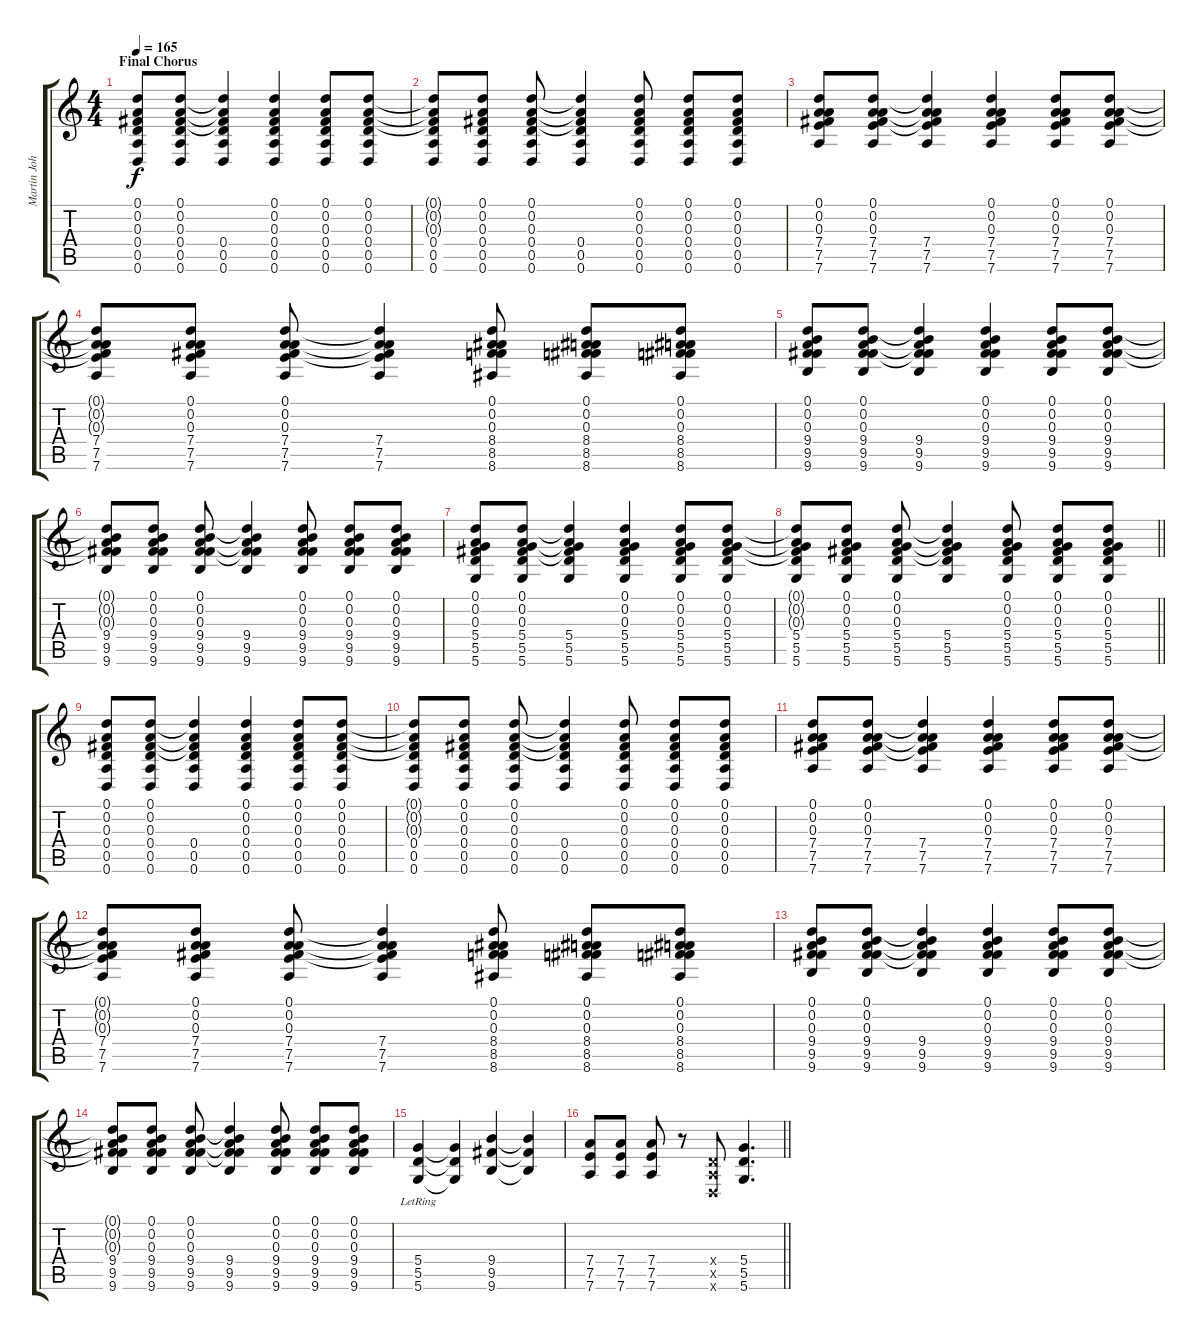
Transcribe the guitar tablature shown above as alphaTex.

\track ("Martin Johnson (Rhythm Guitar)" "Martin Joh") {instrument overdrivenguitar}
\staff {score tabs}
\tuning (D4 A3 Gb3 D3 A2 D2) {hide}
\ts (4 4)
\section ("" "Final Chorus")
\tempo 165
\clef g2
\ks c
(0.1 0.2 0.3 0.4 0.5 0.6).8{dy f} (0.1 0.2 0.3 0.4 0.5 0.6).8 (0.1{t} 0.2{t} 0.3{t} 0.4 0.5 0.6).4 (0.1 0.2 0.3 0.4 0.5 0.6).4 (0.1 0.2 0.3 0.4 0.5 0.6).8 (0.1 0.2 0.3 0.4 0.5 0.6).8 |
(0.1{t} 0.2{t} 0.3{t} 0.4 0.5 0.6).8 (0.1 0.2 0.3 0.4 0.5 0.6).8 (0.1 0.2 0.3 0.4 0.5 0.6).8 (0.1{t} 0.2{t} 0.3{t} 0.4 0.5 0.6).4 (0.1 0.2 0.3 0.4 0.5 0.6).8 (0.1 0.2 0.3 0.4 0.5 0.6).8 (0.1 0.2 0.3 0.4 0.5 0.6).8 |
(0.1 0.2 0.3 7.4 7.5 7.6).8 (0.1 0.2 0.3 7.4 7.5 7.6).8 (0.1{t} 0.2{t} 0.3{t} 7.4 7.5 7.6).4 (0.1 0.2 0.3 7.4 7.5 7.6).4 (0.1 0.2 0.3 7.4 7.5 7.6).8 (0.1 0.2 0.3 7.4 7.5 7.6).8 |
(0.1{t} 0.2{t} 0.3{t} 7.4 7.5 7.6).8 (0.1 0.2 0.3 7.4 7.5 7.6).8 (0.1 0.2 0.3 7.4 7.5 7.6).8 (0.1{t} 0.2{t} 0.3{t} 7.4 7.5 7.6).4 (0.1 0.2 0.3 8.4 8.5 8.6).8 (0.1 0.2 0.3 8.4 8.5 8.6).8 (0.1 0.2 0.3 8.4 8.5 8.6).8 |
(0.1 0.2 0.3 9.4 9.5 9.6).8 (0.1 0.2 0.3 9.4 9.5 9.6).8 (0.1{t} 0.2{t} 0.3{t} 9.4 9.5 9.6).4 (0.1 0.2 0.3 9.4 9.5 9.6).4 (0.1 0.2 0.3 9.4 9.5 9.6).8 (0.1 0.2 0.3 9.4 9.5 9.6).8 |
(0.1{t} 0.2{t} 0.3{t} 9.4 9.5 9.6).8 (0.1 0.2 0.3 9.4 9.5 9.6).8 (0.1 0.2 0.3 9.4 9.5 9.6).8 (0.1{t} 0.2{t} 0.3{t} 9.4 9.5 9.6).4 (0.1 0.2 0.3 9.4 9.5 9.6).8 (0.1 0.2 0.3 9.4 9.5 9.6).8 (0.1 0.2 0.3 9.4 9.5 9.6).8 |
(0.1 0.2 0.3 5.4 5.5 5.6).8 (0.1 0.2 0.3 5.4 5.5 5.6).8 (0.1{t} 0.2{t} 0.3{t} 5.4 5.5 5.6).4 (0.1 0.2 0.3 5.4 5.5 5.6).4 (0.1 0.2 0.3 5.4 5.5 5.6).8 (0.1 0.2 0.3 5.4 5.5 5.6).8 |
\barLineRight lightlight
(0.1{t} 0.2{t} 0.3{t} 5.4 5.5 5.6).8 (0.1 0.2 0.3 5.4 5.5 5.6).8 (0.1 0.2 0.3 5.4 5.5 5.6).8 (0.1{t} 0.2{t} 0.3{t} 5.4 5.5 5.6).4 (0.1 0.2 0.3 5.4 5.5 5.6).8 (0.1 0.2 0.3 5.4 5.5 5.6).8 (0.1 0.2 0.3 5.4 5.5 5.6).8 |
(0.1 0.2 0.3 0.4 0.5 0.6).8 (0.1 0.2 0.3 0.4 0.5 0.6).8 (0.1{t} 0.2{t} 0.3{t} 0.4 0.5 0.6).4 (0.1 0.2 0.3 0.4 0.5 0.6).4 (0.1 0.2 0.3 0.4 0.5 0.6).8 (0.1 0.2 0.3 0.4 0.5 0.6).8 |
(0.1{t} 0.2{t} 0.3{t} 0.4 0.5 0.6).8 (0.1 0.2 0.3 0.4 0.5 0.6).8 (0.1 0.2 0.3 0.4 0.5 0.6).8 (0.1{t} 0.2{t} 0.3{t} 0.4 0.5 0.6).4 (0.1 0.2 0.3 0.4 0.5 0.6).8 (0.1 0.2 0.3 0.4 0.5 0.6).8 (0.1 0.2 0.3 0.4 0.5 0.6).8 |
(0.1 0.2 0.3 7.4 7.5 7.6).8 (0.1 0.2 0.3 7.4 7.5 7.6).8 (0.1{t} 0.2{t} 0.3{t} 7.4 7.5 7.6).4 (0.1 0.2 0.3 7.4 7.5 7.6).4 (0.1 0.2 0.3 7.4 7.5 7.6).8 (0.1 0.2 0.3 7.4 7.5 7.6).8 |
(0.1{t} 0.2{t} 0.3{t} 7.4 7.5 7.6).8 (0.1 0.2 0.3 7.4 7.5 7.6).8 (0.1 0.2 0.3 7.4 7.5 7.6).8 (0.1{t} 0.2{t} 0.3{t} 7.4 7.5 7.6).4 (0.1 0.2 0.3 8.4 8.5 8.6).8 (0.1 0.2 0.3 8.4 8.5 8.6).8 (0.1 0.2 0.3 8.4 8.5 8.6).8 |
(0.1 0.2 0.3 9.4 9.5 9.6).8 (0.1 0.2 0.3 9.4 9.5 9.6).8 (0.1{t} 0.2{t} 0.3{t} 9.4 9.5 9.6).4 (0.1 0.2 0.3 9.4 9.5 9.6).4 (0.1 0.2 0.3 9.4 9.5 9.6).8 (0.1 0.2 0.3 9.4 9.5 9.6).8 |
(0.1{t} 0.2{t} 0.3{t} 9.4 9.5 9.6).8 (0.1 0.2 0.3 9.4 9.5 9.6).8 (0.1 0.2 0.3 9.4 9.5 9.6).8 (0.1{t} 0.2{t} 0.3{t} 9.4 9.5 9.6).4 (0.1 0.2 0.3 9.4 9.5 9.6).8 (0.1 0.2 0.3 9.4 9.5 9.6).8 (0.1 0.2 0.3 9.4 9.5 9.6).8 |
(5.4{lr} 5.5{lr} 5.6{lr}).4 (5.4{t} 5.5{t} 5.6{t}).4 (9.4 9.5 9.6).4 (9.4{t} 9.5{t} 9.6{t}).4 |
\barLineRight lightlight
(7.4 7.5 7.6).8 (7.4 7.5 7.6).8 (7.4 7.5 7.6).8 r.8 (0.4{x} 0.5{x} 0.6{x}).8 (5.4 5.5 5.6).4{d}
